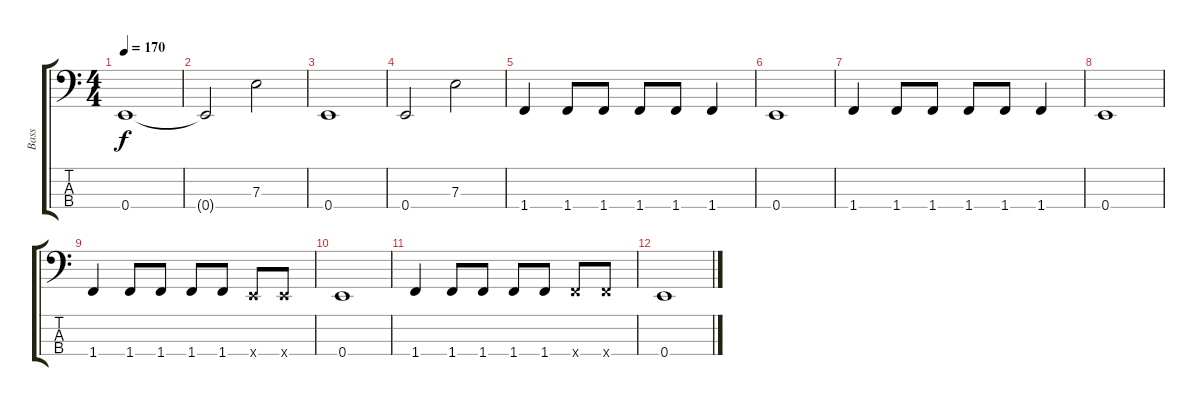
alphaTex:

\track ("Bass" "Bass") {instrument electricbasspick}
\staff {score tabs}
\tuning (G2 D2 A1 E1) {hide}
\ts (4 4)
\tempo 170
\clef f4
\ks c
0.4.1{dy f} |
0.4{t}.2 7.3.2 |
0.4.1 |
0.4.2 7.3.2 |
1.4.4 1.4.8 1.4.8 1.4.8 1.4.8 1.4.4 |
0.4.1 |
1.4.4 1.4.8 1.4.8 1.4.8 1.4.8 1.4.4 |
0.4.1 |
1.4.4 1.4.8 1.4.8 1.4.8 1.4.8 0.4{x}.8 0.4{x}.8 |
0.4.1 |
1.4.4 1.4.8 1.4.8 1.4.8 1.4.8 1.4{x}.8 1.4{x}.8 |
0.4.1
